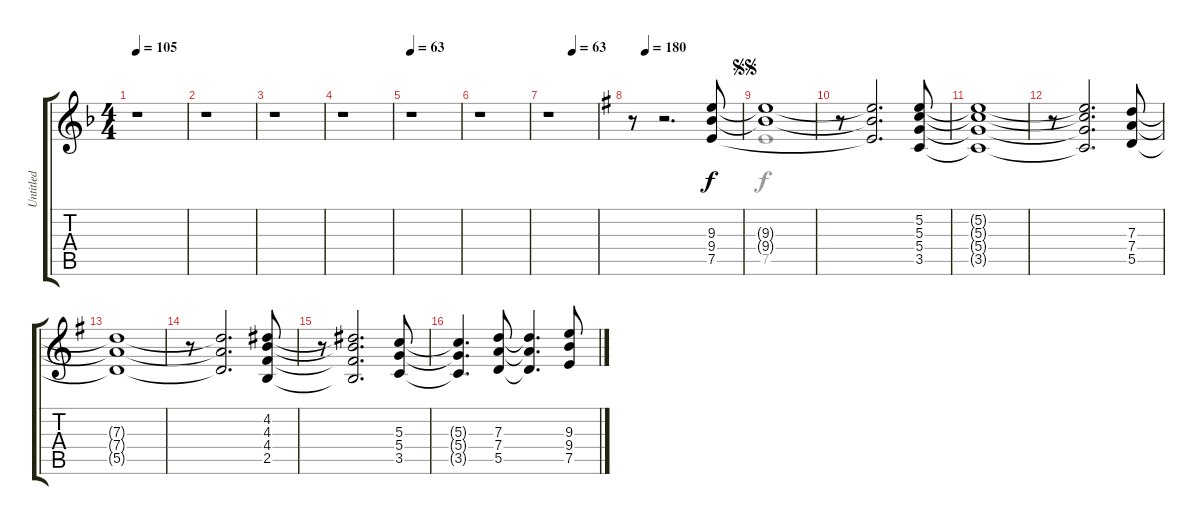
\track ("Untitled" "Untitled") {instrument distortionguitar}
\staff {score tabs}
\tuning (E4 B3 G3 D3 A2 E2) {hide}
\voice
\ts (4 4)
\tempo 105
\clef g2
\ks f
r.1{dy f} |
r.1 |
r.1 |
r.1 |
\tempo 63
r.1 |
r.1 |
\tempo (63 0.5)
r.1 |
\tempo (180 0.125)
\ks g
r.8 r.2{d} (9.3 9.4 7.5).8 |
\jump segnosegno
(9.3{t} 9.4{t}).1 |
r.8 (9.3{t} 9.4{t} 7.5{t}).2{d} (5.2 5.3 5.4 3.5).8 |
(5.2{t} 5.3{t} 5.4{t} 3.5{t}).1 |
r.8 (5.2{t} 5.3{t} 5.4{t} 3.5{t}).2{d} (7.3 7.4 5.5).8 |
(7.3{t} 7.4{t} 5.5{t}).1 |
r.8 (7.3{t} 7.4{t} 5.5{t}).2{d} (4.2 4.3 4.4 2.5).8 |
r.8 (4.2{t} 4.3{t} 4.4{t} 2.5{t}).2{d} (5.3 5.4 3.5).8 |
(5.3{t} 5.4{t} 3.5{t}).4{d} (7.3 7.4 5.5).8 (7.3{t} 7.4{t} 5.5{t}).4{d} (9.3 9.4 7.5).8
\voice
\clef g2
\ottava regular
\simile none
\ks f
|
|
|
|
|
|
|
\ks g
|
7.5.1 |
|
|
|
|
|
|
